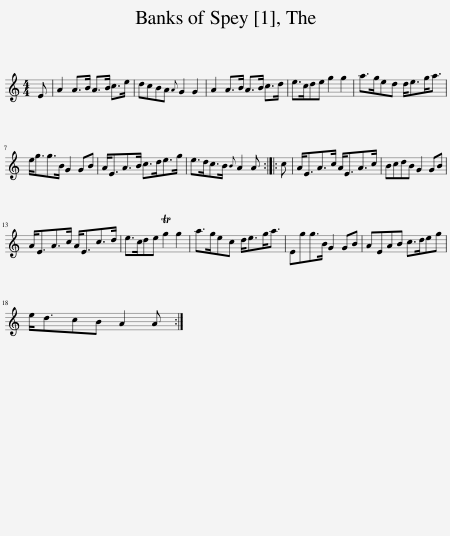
X:1
L:1/8
M:4/4
I:linebreak $
K:C
V:1 treble
V:1
 E | A2 A>B A>B c>e | dcBA{A} G2 G2 | A2 A>B A>B c>d | e>cde g2 g2 | %5
 a>ged d<eg<a |$ e<gg>B G2 GB | A<EA>B c>de>g | e>dc>B{B} A2 A :: c | %10
 A<EA>c A<EA>c | BcdB G2 GB |$ A<EA>c A<Ec>d | e>cde Tg2 g2 | a>gec d<eg<a | %15
 Egg>B G2 GB | AEAB c>deg |$ e<dcB A2 A :| %18
